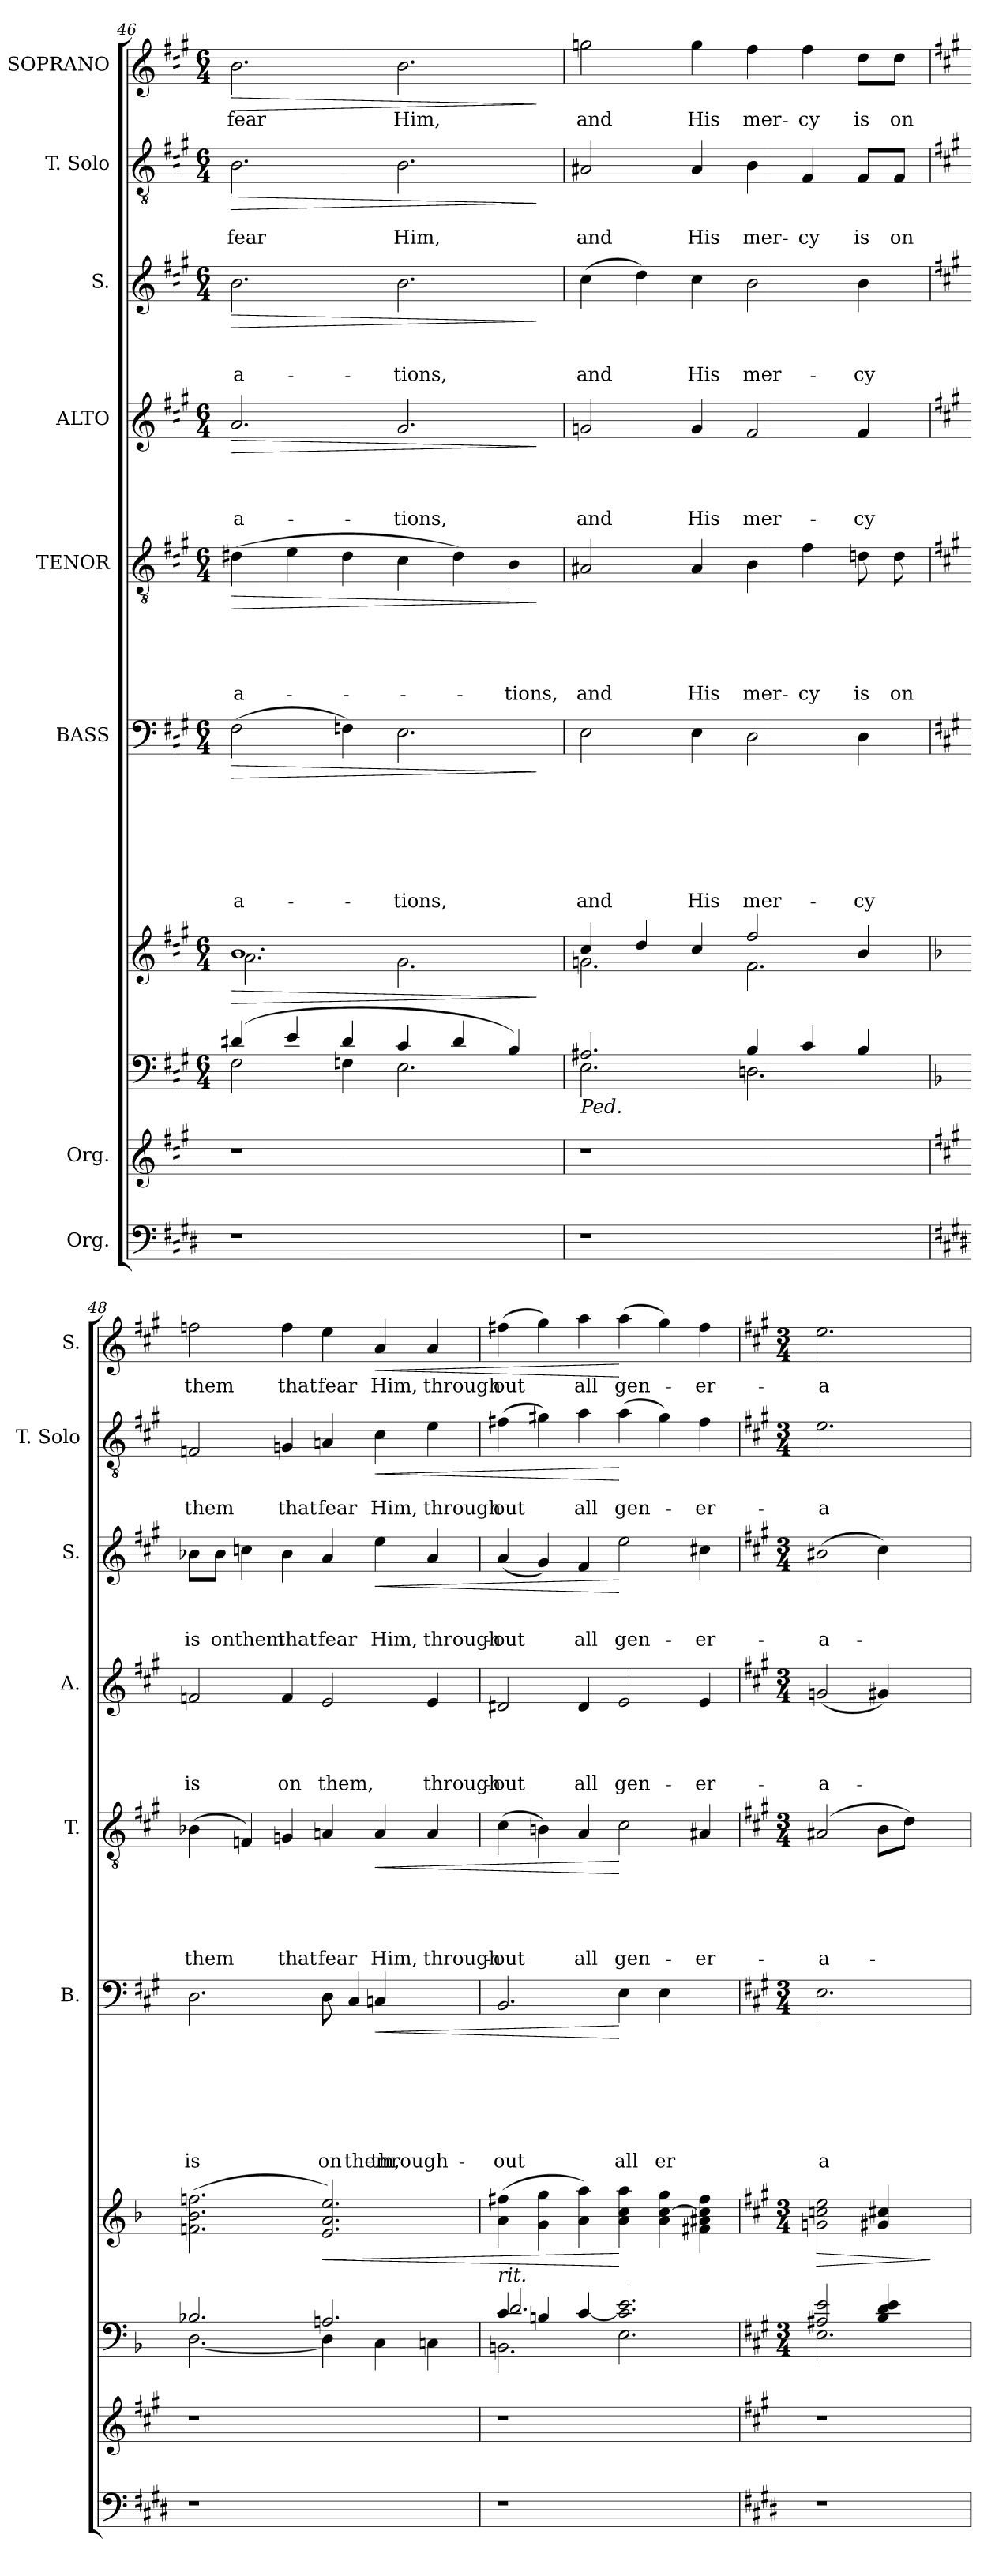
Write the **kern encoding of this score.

**kern	**kern	**kern	**kern	**dynam	**kern	**text	**text	**text	**text	**text	**text	**text	**dynam	**kern	**text	**text	**text	**text	**text	**dynam	**kern	**text	**text	**text	**text	**dynam	**kern	**text	**text	**text	**dynam	**kern	**text	**text	**dynam	**kern	**text	**dynam
*part10	*part9	*part8	*part7	*part7	*part6	*part6	*part6	*part6	*part6	*part6	*part6	*part6	*part6	*part5	*part5	*part5	*part5	*part5	*part5	*part5	*part4	*part4	*part4	*part4	*part4	*part4	*part3	*part3	*part3	*part3	*part3	*part2	*part2	*part2	*part2	*part1	*part1	*part1
*staff10	*staff9	*staff8	*staff7	*staff7	*staff6	*staff6	*staff6	*staff6	*staff6	*staff6	*staff6	*staff6	*staff6	*staff5	*staff5	*staff5	*staff5	*staff5	*staff5	*staff5	*staff4	*staff4	*staff4	*staff4	*staff4	*staff4	*staff3	*staff3	*staff3	*staff3	*staff3	*staff2	*staff2	*staff2	*staff2	*staff1	*staff1	*staff1
*I"Org.	*I"Org.	*	*	*	*I"BASS	*	*	*	*	*	*	*	*	*I"TENOR	*	*	*	*	*	*	*I"ALTO	*	*	*	*	*	*I"S.	*	*	*	*	*I"T. Solo	*	*	*	*I"SOPRANO	*	*
*	*	*	*	*	*I'B.	*	*	*	*	*	*	*	*	*I'T.	*	*	*	*	*	*	*I'A.	*	*	*	*	*	*I'S.	*	*	*	*	*I'T. Solo	*	*	*	*I'S.	*	*
*clefF4	*clefG2	*clefF4	*clefG2	*	*clefF4	*	*	*	*	*	*	*	*	*clefGv2	*	*	*	*	*	*	*clefG2	*	*	*	*	*	*clefG2	*	*	*	*	*clefGv2	*	*	*	*clefG2	*	*
*ITrd-3c-5	*	*	*	*	*	*	*	*	*	*	*	*	*	*	*	*	*	*	*	*	*	*	*	*	*	*	*	*	*	*	*	*	*	*	*	*	*	*
*k[f#c#g#]	*k[f#c#g#]	*k[f#c#g#]	*k[f#c#g#]	*	*k[f#c#g#]	*	*	*	*	*	*	*	*	*k[f#c#g#]	*	*	*	*	*	*	*k[f#c#g#]	*	*	*	*	*	*k[f#c#g#]	*	*	*	*	*k[f#c#g#]	*	*	*	*k[f#c#g#]	*	*
*A:	*A:	*A:	*A:	*	*A:	*	*	*	*	*	*	*	*	*A:	*	*	*	*	*	*	*A:	*	*	*	*	*	*A:	*	*	*	*	*A:	*	*	*	*A:	*	*
*	*	*M6/4	*M6/4	*	*M6/4	*	*	*	*	*	*	*	*	*M6/4	*	*	*	*	*	*	*M6/4	*	*	*	*	*	*M6/4	*	*	*	*	*M6/4	*	*	*	*M6/4	*	*
=46	=46	=46	=46	=46	=46	=46	=46	=46	=46	=46	=46	=46	=46	=46	=46	=46	=46	=46	=46	=46	=46	=46	=46	=46	=46	=46	=46	=46	=46	=46	=46	=46	=46	=46	=46	=46	=46	=46
*	*	*^	*	*	*	*	*	*	*	*	*	*	*	*	*	*	*	*	*	*	*	*	*	*	*	*	*	*	*	*	*	*	*	*	*	*	*	*
!	!	!	!	!	!LO:HP:b	!	!	!	!	!	!	!	!LO:LY:b	!LO:HP:b	!	!	!	!	!	!LO:LY:b	!LO:HP:b	!	!	!	!	!LO:LY:b	!LO:HP:b	!	!	!	!LO:LY:b	!LO:HP:b	!	!	!LO:LY:b	!LO:HP:b	!	!LO:LY:b	!LO:HP:b
*	*	*	*	*^	*	*	*	*	*	*	*	*	*	*	*	*	*	*	*	*	*	*	*	*	*	*	*	*	*	*	*	*	*	*	*	*	*	*	*
1r	1r	(4d#X/	2F#\	1.b	2.a\	>	(>2F#\	.	.	.	.	.	.	-a-	>	(>4d#X\	.	.	.	.	a-	>	2.a/	.	.	.	-a-	>	2.b\	.	.	-a-	>	2.B\	.	fear	>	2.b\	fear	>
.	.	4e/	.	.	.	.	.	.	.	.	.	.	.	.	.	4e\	.	.	.	.	.	.	.	.	.	.	.	.	.	.	.	.	.	.	.	.	.	.	.	.
.	.	4d#/	4Fn\	.	.	.	4Fn\)	.	.	.	.	.	.	.	.	4d#\	.	.	.	.	.	.	.	.	.	.	.	.	.	.	.	.	.	.	.	.	.	.	.	.
!	!	!	!	!	!	!	!	!	!	!	!	!	!	!LO:LY:b	!	!	!	!	!	!	!	!	!	!	!	!	!LO:LY:b	!	!	!	!	!LO:LY:b	!	!	!	!LO:LY:b	!	!	!LO:LY:b	!
.	.	4c#/	2.E\	.	2.g#\	.	2.E\	.	.	.	.	.	.	-tions,	.	4c#\	.	.	.	.	.	.	2.g#/	.	.	.	-tions,	.	2.b\	.	.	-tions,	.	2.B\	.	Him,	.	2.b\	Him,	.
2ryy	2ryy	4d#/	.	.	.	.	.	.	.	.	.	.	.	.	.	4d#\)	.	.	.	.	.	.	.	.	.	.	.	.	.	.	.	.	.	.	.	.	.	.	.	.
!	!	!	!	!	!	!	!	!	!	!	!	!	!	!	!	!	!	!	!	!	!LO:LY:b	!	!	!	!	!	!	!	!	!	!	!	!	!	!	!	!	!	!	!
.	.	4B/)	.	.	.	.	.	.	.	.	.	.	.	.	.	4B\	.	.	.	.	-tions,	.	.	.	.	.	.	.	.	.	.	.	.	.	.	.	.	.	.	.
*	*	*v	*v	*	*	*	*	*	*	*	*	*	*	*	*	*	*	*	*	*	*	*	*	*	*	*	*	*	*	*	*	*	*	*	*	*	*	*	*	*
*	*	*	*v	*v	*	*	*	*	*	*	*	*	*	*	*	*	*	*	*	*	*	*	*	*	*	*	*	*	*	*	*	*	*	*	*	*	*	*	*
.	.	.	.	]	.	.	.	.	.	.	.	.	]	.	.	.	.	.	.	]	.	.	.	.	.	]	.	.	.	.	]	.	.	.	]	.	.	]
!!LO:PB:g=z
=47	=47	=47	=47	=47	=47	=47	=47	=47	=47	=47	=47	=47	=47	=47	=47	=47	=47	=47	=47	=47	=47	=47	=47	=47	=47	=47	=47	=47	=47	=47	=47	=47	=47	=47	=47	=47	=47	=47
*	*	*^	*^	*	*	*	*	*	*	*	*	*	*	*	*	*	*	*	*	*	*	*	*	*	*	*	*	*	*	*	*	*	*	*	*	*	*	*
!	!	!LO:TX:b:i:t=Ped.	!	!	!	!	!	!	!	!	!	!	!	!	!	!	!	!	!	!	!	!	!	!	!	!	!	!	!	!	!	!	!	!	!	!	!	!	!	!
!	!	!	!	!	!	!	!	!	!	!	!	!	!	!LO:LY:b	!	!	!	!	!	!	!LO:LY:b	!	!	!	!	!	!LO:LY:b	!	!	!	!	!LO:LY:b	!	!	!	!LO:LY:b	!	!	!LO:LY:b	!
1r	1r	2.A#X/	2.E\	4cc#/	2.gn\	.	2E\	.	.	.	.	.	.	and	.	2A#X/	.	.	.	.	and	.	2gn/	.	.	.	and	.	(>4cc#\	.	.	and	.	2A#X/	.	and	.	2ggn\	and	.
.	.	.	.	4dd/	.	.	.	.	.	.	.	.	.	.	.	.	.	.	.	.	.	.	.	.	.	.	.	.	4dd\)	.	.	.	.	.	.	.	.	.	.	.
!	!	!	!	!	!	!	!	!	!	!	!	!	!	!LO:LY:b	!	!	!	!	!	!	!LO:LY:b	!	!	!	!	!	!LO:LY:b	!	!	!	!	!LO:LY:b	!	!	!	!LO:LY:b	!	!	!LO:LY:b	!
.	.	.	.	4cc#/	.	.	4E\	.	.	.	.	.	.	His	.	4A#/	.	.	.	.	His	.	4g/	.	.	.	His	.	4cc#\	.	.	His	.	4A#/	.	His	.	4gg\	His	.
!	!	!	!	!	!	!	!	!	!	!	!	!	!	!LO:LY:b	!	!	!	!	!	!	!LO:LY:b	!	!	!	!	!	!LO:LY:b	!	!	!	!	!LO:LY:b	!	!	!	!LO:LY:b	!	!	!LO:LY:b	!
.	.	4B/	2.Dn\	2ff#/	2.f#\	.	2D\	.	.	.	.	.	.	mer-	.	4B\	.	.	.	.	mer-	.	2f#/	.	.	.	mer-	.	2b\	.	.	mer-	.	4B\	.	mer-	.	4ff#\	mer-	.
!	!	!	!	!	!	!	!	!	!	!	!	!	!	!	!	!	!	!	!	!	!LO:LY:b	!	!	!	!	!	!	!	!	!	!	!	!	!	!	!LO:LY:b	!	!	!LO:LY:b	!
2ryy	2ryy	4c#/	.	.	.	.	.	.	.	.	.	.	.	.	.	4f#\	.	.	.	.	-cy	.	.	.	.	.	.	.	.	.	.	.	.	4F#/	.	-cy	.	4ff#\	-cy	.
!	!	!	!	!	!	!	!	!	!	!	!	!	!	!LO:LY:b	!	!	!	!	!	!	!LO:LY:b	!	!	!	!	!	!LO:LY:b	!	!	!	!	!LO:LY:b	!	!	!	!LO:LY:b	!	!	!LO:LY:b	!
.	.	4B/	.	4b/	.	.	4D\	.	.	.	.	.	.	-cy	.	8dn\	.	.	.	.	is	.	4f#/	.	.	.	-cy	.	4b\	.	.	-cy	.	8F#/L	.	is	.	8dd\L	is	.
!	!	!	!	!	!	!	!	!	!	!	!	!	!	!	!	!	!	!	!	!	!LO:LY:b	!	!	!	!	!	!	!	!	!	!	!	!	!	!	!LO:LY:b	!	!	!LO:LY:b	!
.	.	.	.	.	.	.	.	.	.	.	.	.	.	.	.	8d\	.	.	.	.	on	.	.	.	.	.	.	.	.	.	.	.	.	8F#/J	.	on	.	8dd\J	on	.
*	*	*	*	*v	*v	*	*	*	*	*	*	*	*	*	*	*	*	*	*	*	*	*	*	*	*	*	*	*	*	*	*	*	*	*	*	*	*	*	*	*
=48	=48	=48	=48	=48	=48	=48	=48	=48	=48	=48	=48	=48	=48	=48	=48	=48	=48	=48	=48	=48	=48	=48	=48	=48	=48	=48	=48	=48	=48	=48	=48	=48	=48	=48	=48	=48	=48	=48	=48
*	*	*k[b-]	*	*k[b-]	*	*	*	*	*	*	*	*	*	*	*	*	*	*	*	*	*	*	*	*	*	*	*	*	*	*	*	*	*	*	*	*	*	*	*
*	*	*F:	*	*F:	*	*	*	*	*	*	*	*	*	*	*	*	*	*	*	*	*	*	*	*	*	*	*	*	*	*	*	*	*	*	*	*	*	*	*
*	*	*	*	*	*	*^	*	*	*	*	*	*	*	*	*	*	*	*	*	*	*	*	*	*	*	*	*	*	*	*	*	*	*	*	*	*	*	*	*
!	!	!	!	!	!	!	!	!	!	!	!	!	!	!LO:LY:b	!	!	!	!	!	!	!LO:LY:b	!	!	!	!	!	!LO:LY:b	!	!	!	!	!LO:LY:b	!	!	!	!LO:LY:b	!	!	!LO:LY:b	!
*	*	*	*	*	*	*^	*^	*	*	*	*	*	*	*	*	*	*	*	*	*	*	*	*	*	*	*	*	*	*	*	*	*	*	*	*	*	*	*	*	*
1r	1r	2.B-X/	[<2.D\	(>2.fn\ 2.b-\ 2.ffn\	.	1ryy	2.D\	2.ryy	2.ryy	.	.	.	.	.	.	-is	.	(>4B-X\	.	.	.	.	them	.	2fn/	.	.	.	is	.	8b-X\L	.	.	is	.	2Fn/	.	them	.	2ffn\	them	.
!	!	!	!	!	!	!	!	!	!	!	!	!	!	!	!	!	!	!	!	!	!	!	!	!	!	!	!	!	!	!	!	!	!	!LO:LY:b	!	!	!	!	!	!	!	!
.	.	.	.	.	.	.	.	.	.	.	.	.	.	.	.	.	.	.	.	.	.	.	.	.	.	.	.	.	.	.	8b-\J	.	.	on	.	.	.	.	.	.	.	.
!	!	!	!	!	!	!	!	!	!	!	!	!	!	!	!	!	!	!	!	!	!	!	!	!	!	!	!	!	!	!	!	!	!	!LO:LY:b	!	!	!	!	!	!	!	!
.	.	.	.	.	.	.	.	.	.	.	.	.	.	.	.	.	.	4Fn/)	.	.	.	.	.	.	.	.	.	.	.	.	4ccn\	.	.	them	.	.	.	.	.	.	.	.
!	!	!	!	!	!	!	!	!	!	!	!	!	!	!	!	!	!	!	!	!	!	!	!LO:LY:b	!	!	!	!	!	!LO:LY:b	!	!	!	!	!LO:LY:b	!	!	!	!LO:LY:b	!	!	!LO:LY:b	!
.	.	.	.	.	.	.	.	.	.	.	.	.	.	.	.	.	.	4Gn/	.	.	.	.	that	.	4f/	.	.	.	on	.	4b-\	.	.	that	.	4Gn/	.	that	.	4ff\	that	.
!	!	!	!	!	!LO:HP:b	!	!	!	!	!	!	!	!	!	!	!LO:LY:b	!	!	!	!	!	!	!LO:LY:b	!	!	!	!	!	!LO:LY:b	!	!	!	!	!LO:LY:b	!	!	!	!LO:LY:b	!	!	!LO:LY:b	!
.	.	2.An/	4D\]	2.e/ 2.a/ 2.ee/)	<	.	4ryy	8D\	8D\	.	.	.	.	.	.	on	.	4An/	.	.	.	.	fear	.	2e/	.	.	.	them,	.	4a/	.	.	fear	.	4An/	.	fear	.	4ee\	fear	.
!	!	!	!	!	!	!	!	!	!	!	!	!	!	!	!	!LO:LY:b	!	!	!	!	!	!	!	!	!	!	!	!	!	!	!	!	!	!	!	!	!	!	!	!	!	!
.	.	.	.	.	.	.	.	4ryy	4C#/	.	.	.	.	.	.	them,	.	.	.	.	.	.	.	.	.	.	.	.	.	.	.	.	.	.	.	.	.	.	.	.	.	.
!	!	!	!	!	!	!	!	!	!	!	!	!	!	!	!	!LO:LY:b	!LO:HP:b	!	!	!	!	!	!LO:LY:b	!LO:HP:b	!	!	!	!	!	!	!	!	!	!LO:LY:b	!LO:HP:b	!	!	!LO:LY:b	!LO:HP:b	!	!LO:LY:b	!LO:HP:b
2ryy	2ryy	.	4C\	.	.	4Cn/	2ryy	.	.	.	.	.	.	.	.	through-	<	4A/	.	.	.	.	Him,	<	.	.	.	.	.	.	4ee\	.	.	Him,	<	4c#\	.	Him,	<	4a/	Him,	<
.	.	.	.	.	.	.	.	4.ryy	4ryy	.	.	.	.	.	.	.	.	.	.	.	.	.	.	.	.	.	.	.	.	.	.	.	.	.	.	.	.	.	.	.	.	.
!	!	!	!	!	!	!	!	!	!	!	!	!	!	!	!	!	!	!	!	!	!	!	!LO:LY:b	!	!	!	!	!	!LO:LY:b	!	!	!	!	!LO:LY:b	!	!	!	!LO:LY:b	!	!	!LO:LY:b	!
.	.	.	4Cn\	.	.	4ryy	.	.	.	.	.	.	.	.	.	.	.	4A/	.	.	.	.	through-	.	4e/	.	.	.	through-	.	4a/	.	.	through-	.	4e\	.	through	.	4a/	through	.
.	.	.	.	.	.	.	.	.	8ryy	.	.	.	.	.	.	.	.	.	.	.	.	.	.	.	.	.	.	.	.	.	.	.	.	.	.	.	.	.	.	.	.	.
=49	=49	=49	=49	=49	=49	=49	=49	=49	=49	=49	=49	=49	=49	=49	=49	=49	=49	=49	=49	=49	=49	=49	=49	=49	=49	=49	=49	=49	=49	=49	=49	=49	=49	=49	=49	=49	=49	=49	=49	=49	=49	=49
*	*	*	*^	*^	*	*	*	*	*	*	*	*	*	*	*	*	*	*	*	*	*	*	*	*	*	*	*	*	*	*	*	*	*	*	*	*	*	*	*	*	*	*
*	*	*	*	*	*	*^	*	*	*	*	*	*	*	*	*	*	*	*	*	*	*	*	*	*	*	*	*	*	*	*	*	*	*	*	*	*	*	*	*	*	*	*	*	*
!	!	!	!	!	!LO:TX:b:i:t=rit.	!	!	!	!	!	!	!	!	!	!	!	!	!	!	!	!	!	!	!	!	!	!	!	!	!	!	!	!	!	!	!	!	!	!	!	!	!	!	!	!
!	!	!	!	!	!	!	!	!	!	!	!	!	!	!	!	!	!	!	!LO:LY:b	!	!	!	!	!	!	!LO:LY:b	!	!	!	!	!	!LO:LY:b	!	!	!	!	!LO:LY:b	!	!	!	!LO:LY:b	!	!	!LO:LY:b	!
1r	1r	2.BBn\	4c/	2.d/	(>4a\ 4ff#X\	2ryy	1ryy	.	2.BB/	2.ryy	1ryy	1ryy	.	.	.	.	.	.	out	.	(>4c#\	.	.	.	.	-out	.	2d#X/	.	.	.	-out	.	(<4a/	.	.	-out	.	(>4f#X\	.	out	.	(>4ff#X\	out	.
.	.	.	4Bn/	.	4g\ 4gg\	.	.	.	.	.	.	.	.	.	.	.	.	.	.	.	4Bn\)	.	.	.	.	.	.	.	.	.	.	.	.	4g#/)	.	.	.	.	4g#X\)	.	.	.	4gg#\)	.	.
!	!	!	!	!	!	!	!	!	!	!	!	!	!	!	!	!	!	!	!	!	!	!	!	!	!	!LO:LY:b	!	!	!	!	!	!LO:LY:b	!	!	!	!	!LO:LY:b	!	!	!	!LO:LY:b	!	!	!LO:LY:b	!
.	.	.	[<4c/	.	1ryy	4a\ 4aa\)	.	.	.	.	.	.	.	.	.	.	.	.	.	.	4A/	.	.	.	.	all	.	4d#/	.	.	.	all	.	4f#/	.	.	all	.	4a\	.	all	.	4aa\	all	.
!	!	!	!	!	!	!	!	!	!	!	!	!	!	!	!	!	!	!	!LO:LY:b	!	!	!	!	!	!	!LO:LY:b	!	!	!	!	!	!LO:LY:b	!	!	!	!	!LO:LY:b	!	!	!	!LO:LY:b	!	!	!LO:LY:b	!
.	.	2.E\	2.c/] 2.e/	2.ryy	.	4a\ 4cc\ 4aa\	.	[	4ryy	4E\	.	.	.	.	.	.	.	.	all	[	2c#\	.	.	.	.	gen-	[	2e/	.	.	.	gen-	.	2ee\	.	.	gen-	[	(>4a\	.	gen-	[	(>4aa\	gen-	[
!	!	!	!	!	!	!	!	!	!	!	!	!	!	!	!	!	!	!	!LO:LY:b	!	!	!	!	!	!	!	!	!	!	!	!	!	!	!	!	!	!	!	!	!	!	!	!	!	!
!	!	!	!	!	!	!	!	!	!	!	!	!	!	!	!	!	!	!	!LO:LY:b	!	!	!	!	!	!	!	!	!	!	!	!	!	!	!	!	!	!	!	!	!	!	!	!	!	!
2ryy	2ryy	.	.	.	.	2ryy	4a\ [>4cc\ 4gg\	.	2ryy	4ryy	4E\	4E\	.	.	.	.	.	.	-er-	.	.	.	.	.	.	.	.	.	.	.	.	.	.	.	.	.	.	.	4g#\)	.	.	.	4gg#\)	.	.
!	!	!	!	!	!	!	!	!	!	!	!	!	!	!	!	!	!	!	!	!	!	!	!	!	!	!LO:LY:b	!	!	!	!	!	!LO:LY:b	!	!	!	!	!LO:LY:b	!	!	!	!LO:LY:b	!	!	!LO:LY:b	!
.	.	.	.	.	.	.	4f#X\ 4a#X\ 4cc\] 4ff#\	.	.	4ryy	4ryy	4ryy	.	.	.	.	.	.	.	.	4A#X/	.	.	.	.	-er-	.	4e/	.	.	.	-er-	.	4cc#X\	.	.	-er-	.	4f#\	.	-er-	.	4ff#\	-er-	.
*	*	*v	*v	*v	*	*	*	*	*v	*v	*v	*v	*	*	*	*	*	*	*	*	*	*	*	*	*	*	*	*	*	*	*	*	*	*	*	*	*	*	*	*	*	*	*	*	*
*	*	*	*v	*v	*v	*	*	*	*	*	*	*	*	*	*	*	*	*	*	*	*	*	*	*	*	*	*	*	*	*	*	*	*	*	*	*	*	*	*	*
!!LO:LB:g=z
=50	=50	=50	=50	=50	=50	=50	=50	=50	=50	=50	=50	=50	=50	=50	=50	=50	=50	=50	=50	=50	=50	=50	=50	=50	=50	=50	=50	=50	=50	=50	=50	=50	=50	=50	=50	=50	=50	=50
*	*	*k[f#c#g#]	*k[f#c#g#]	*	*	*	*	*	*	*	*	*	*	*	*	*	*	*	*	*	*	*	*	*	*	*	*	*	*	*	*	*	*	*	*	*	*	*
*	*	*A:	*A:	*	*	*	*	*	*	*	*	*	*	*	*	*	*	*	*	*	*	*	*	*	*	*	*	*	*	*	*	*	*	*	*	*	*	*
*	*	*M3/4	*M3/4	*	*M3/4	*	*	*	*	*	*	*	*	*M3/4	*	*	*	*	*	*	*M3/4	*	*	*	*	*	*M3/4	*	*	*	*	*M3/4	*	*	*	*M3/4	*	*
*	*	*^	*^	*	*^	*	*	*	*	*	*	*	*	*	*	*	*	*	*	*	*	*	*	*	*	*	*	*	*	*	*	*	*	*	*	*	*	*
*	*	*	*	*	*^	*	*	*^	*	*	*	*	*	*	*	*	*	*	*	*	*	*	*	*	*	*	*	*	*	*	*	*	*	*	*	*	*	*	*	*	*
*	*	*	*	*	*	*	*	*	*	*^	*	*	*	*	*	*	*	*	*	*	*	*	*	*	*	*	*	*	*	*	*	*	*	*	*	*	*	*	*	*	*	*	*
!	!	!	!	!	!	!	!LO:HP:b	!	!	!	!	!	!	!	!	!	!	!LO:LY:b	!	!	!	!	!	!	!LO:LY:b	!	!	!	!	!	!LO:LY:b	!	!	!	!	!LO:LY:b	!	!	!	!LO:LY:b	!	!	!LO:LY:b	!
*	*	*	*	*v	*v	*v	*	*	*	*	*	*	*	*	*	*	*	*	*	*	*	*	*	*	*	*	*	*	*	*	*	*	*	*	*	*	*	*	*	*	*	*	*	*
*	*	*	*	*	*	*v	*v	*v	*v	*	*	*	*	*	*	*	*	*	*	*	*	*	*	*	*	*	*	*	*	*	*	*	*	*	*	*	*	*	*	*	*	*
1r	1r	2A#X/ 2e/	2.E\	2gn\ 2ccn\ 2ee\	>	2.E\	.	.	.	.	.	.	-a-	.	(2A#X/	.	.	.	.	-a-	.	(<2gn/	.	.	.	-a-	.	(>2b#X\	.	.	-a-	.	2.e\	.	-a-	.	2.ee\	-a-	.
.	.	4B/ 4d/ 4e/	.	4g#X/ 4cc#X/	.	.	.	.	.	.	.	.	.	.	8B\L	.	.	.	.	.	.	4g#X/)	.	.	.	.	.	4cc#\)	.	.	.	.	.	.	.	.	.	.	.
.	.	.	.	.	.	.	.	.	.	.	.	.	.	.	8d\J)	.	.	.	.	.	.	.	.	.	.	.	.	.	.	.	.	.	.	.	.	.	.	.	.
.	.	4ryy	4ryy	4ryy	]	4ryy	.	.	.	.	.	.	.	.	4ryy	.	.	.	.	.	.	4ryy	.	.	.	.	.	4ryy	.	.	.	.	4ryy	.	.	.	4ryy	.	.
*	*	*v	*v	*	*	*	*	*	*	*	*	*	*	*	*	*	*	*	*	*	*	*	*	*	*	*	*	*	*	*	*	*	*	*	*	*	*	*	*
=	=	=	=	=	=	=	=	=	=	=	=	=	=	=	=	=	=	=	=	=	=	=	=	=	=	=	=	=	=	=	=	=	=	=	=	=	=	=
*-	*-	*-	*-	*-	*-	*-	*-	*-	*-	*-	*-	*-	*-	*-	*-	*-	*-	*-	*-	*-	*-	*-	*-	*-	*-	*-	*-	*-	*-	*-	*-	*-	*-	*-	*-	*-	*-	*-
